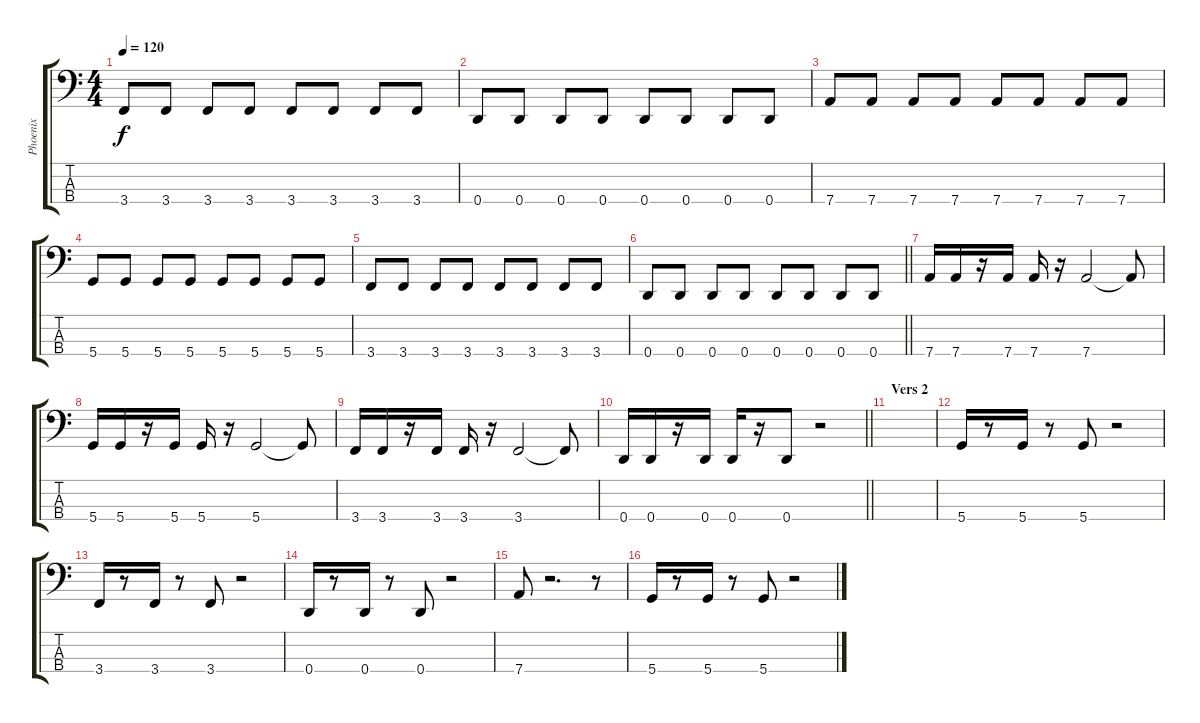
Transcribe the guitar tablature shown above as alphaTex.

\track ("Phoenix" "Phoenix") {instrument electricbassfinger}
\staff {score tabs}
\tuning (G2 D2 A1 D1) {hide}
\ts (4 4)
\tempo 120
\clef f4
\ks c
3.4.8{dy f} 3.4.8 3.4.8 3.4.8 3.4.8 3.4.8 3.4.8 3.4.8 |
0.4.8 0.4.8 0.4.8 0.4.8 0.4.8 0.4.8 0.4.8 0.4.8 |
7.4.8 7.4.8 7.4.8 7.4.8 7.4.8 7.4.8 7.4.8 7.4.8 |
5.4.8 5.4.8 5.4.8 5.4.8 5.4.8 5.4.8 5.4.8 5.4.8 |
3.4.8 3.4.8 3.4.8 3.4.8 3.4.8 3.4.8 3.4.8 3.4.8 |
\barLineRight lightlight
0.4.8 0.4.8 0.4.8 0.4.8 0.4.8 0.4.8 0.4.8 0.4.8 |
7.4.16 7.4.16 r.16 7.4.16 7.4.16 r.16 7.4.2 7.4{t}.8 |
5.4.16 5.4.16 r.16 5.4.16 5.4.16 r.16 5.4.2 5.4{t}.8 |
3.4.16 3.4.16 r.16 3.4.16 3.4.16 r.16 3.4.2 3.4{t}.8 |
\barLineRight lightlight
0.4.16 0.4.16 r.16 0.4.16 0.4.16 r.16 0.4.8 r.2 |
\section ("" "Vers 2")
|
5.4.16 r.8 5.4.16 r.8 5.4.8 r.2 |
3.4.16 r.8 3.4.16 r.8 3.4.8 r.2 |
0.4.16 r.8 0.4.16 r.8 0.4.8 r.2 |
7.4.8 r.2{d} r.8 |
5.4.16 r.8 5.4.16 r.8 5.4.8 r.2
